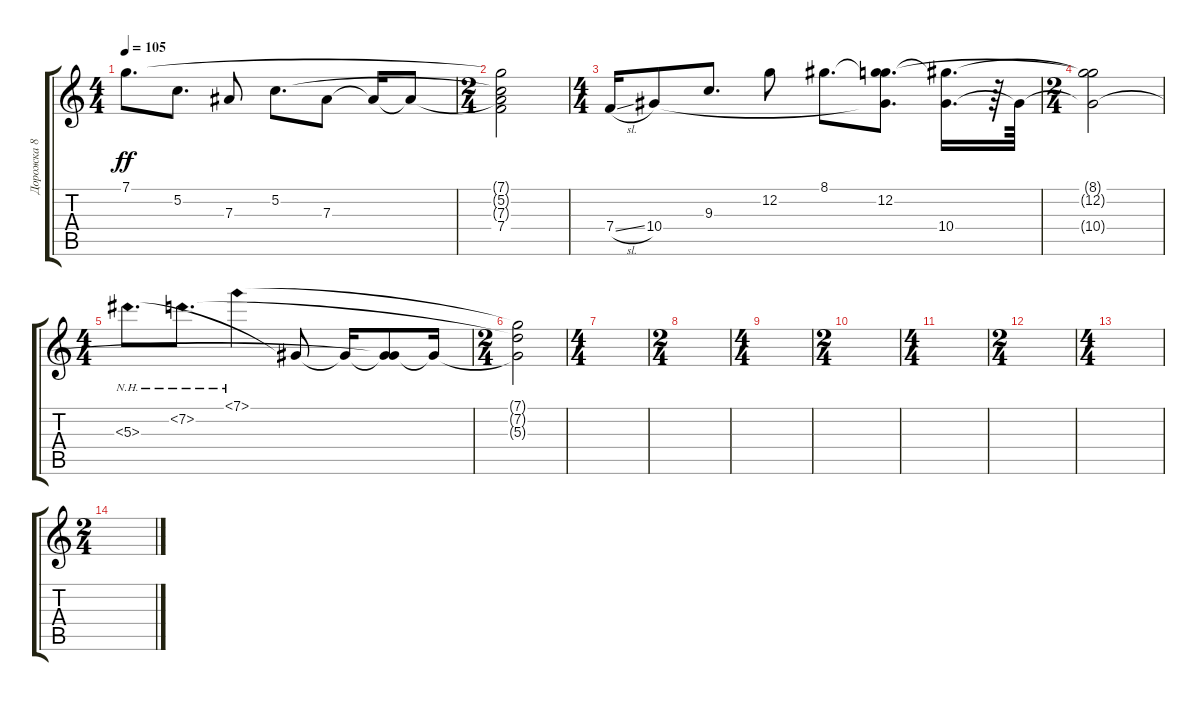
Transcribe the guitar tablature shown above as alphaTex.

\track ("Дорожка 8" "Дорожка 8") {instrument overdrivenguitar}
\staff {score tabs}
\tuning (C4 G3 Eb3 Bb2 F2 C2) {hide}
\ts (4 4)
\tempo 105
\clef g2
\ks c
7.1.8{d dy ff} 5.2.8{d} 7.3.8 5.2.8{d} 7.3.8 7.3{t}.16 7.3{t}.8 |
\ts (2 4)
(7.1{t} 5.2{t} 7.3{t} 7.4{t}).2 |
\ts (4 4)
7.4{sl}.16 10.4.8 9.3.8{d} 12.2.8 8.1.8{d} (8.1{t} 12.2 10.4{t}).8{d} (8.1{t} 10.4).16{d} r.64 10.4{t}.64 |
\ts (2 4)
(8.1{t} 12.2{t} 10.4{t}).2 |
\ts (4 4)
5.3{nh}.8{d} 7.2{nh}.8{d} 7.1{nh}.4 5.3{t}.8 5.3{t}.16 (5.3{t} 10.4{t}).8 5.3{t}.16 |
\ts (2 4)
(7.1{t} 7.2{t} 5.3{t}).2 |
\ts (4 4)
|
\ts (2 4)
|
\ts (4 4)
|
\ts (2 4)
|
\ts (4 4)
|
\ts (2 4)
|
\ts (4 4)
|
\ts (2 4)
